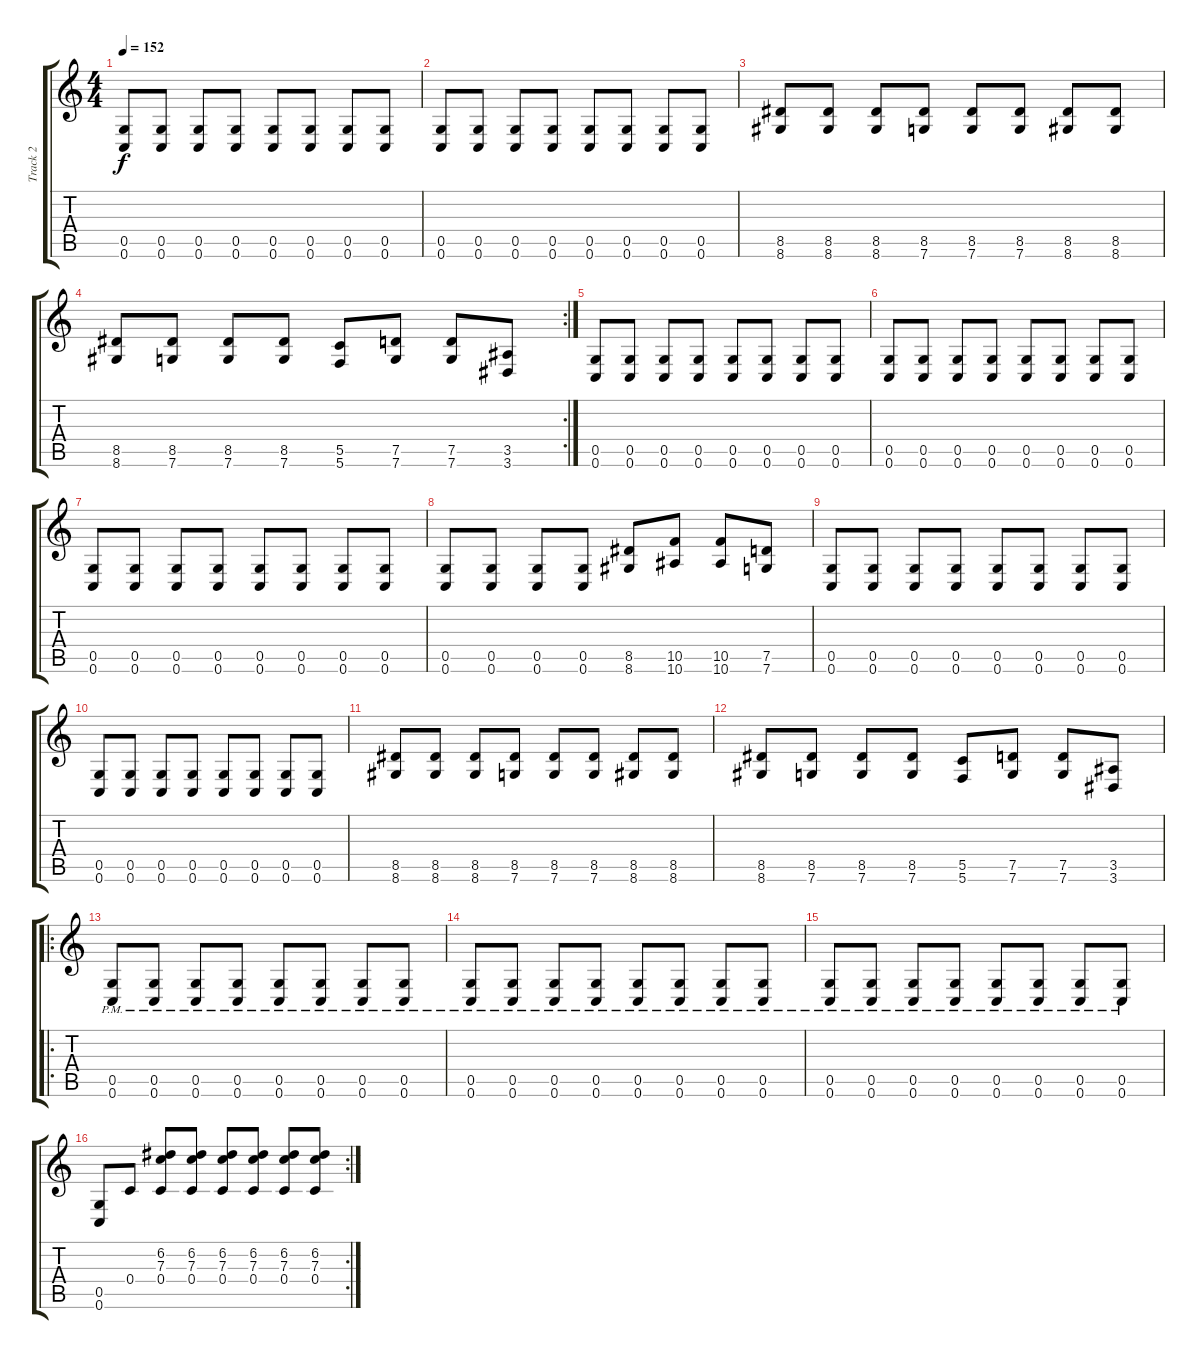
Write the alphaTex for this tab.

\track ("Track 2" "Track 2") {instrument distortionguitar}
\staff {score tabs}
\tuning (D4 A3 F3 C3 G2 C2) {hide}
\ts (4 4)
\tempo 152
\clef g2
\ks c
(0.5 0.6).8{dy f} (0.5 0.6).8 (0.5 0.6).8 (0.5 0.6).8 (0.5 0.6).8 (0.5 0.6).8 (0.5 0.6).8 (0.5 0.6).8 |
(0.5 0.6).8 (0.5 0.6).8 (0.5 0.6).8 (0.5 0.6).8 (0.5 0.6).8 (0.5 0.6).8 (0.5 0.6).8 (0.5 0.6).8 |
(8.5 8.6).8 (8.5 8.6).8 (8.5 8.6).8 (8.5 7.6).8 (8.5 7.6).8 (8.5 7.6).8 (8.5 8.6).8 (8.5 8.6).8 |
\rc 2
(8.5 8.6).8 (8.5 7.6).8 (8.5 7.6).8 (8.5 7.6).8 (5.5 5.6).8 (7.5 7.6).8 (7.5 7.6).8 (3.5 3.6).8 |
(0.5 0.6).8 (0.5 0.6).8 (0.5 0.6).8 (0.5 0.6).8 (0.5 0.6).8 (0.5 0.6).8 (0.5 0.6).8 (0.5 0.6).8 |
(0.5 0.6).8 (0.5 0.6).8 (0.5 0.6).8 (0.5 0.6).8 (0.5 0.6).8 (0.5 0.6).8 (0.5 0.6).8 (0.5 0.6).8 |
(0.5 0.6).8 (0.5 0.6).8 (0.5 0.6).8 (0.5 0.6).8 (0.5 0.6).8 (0.5 0.6).8 (0.5 0.6).8 (0.5 0.6).8 |
(0.5 0.6).8 (0.5 0.6).8 (0.5 0.6).8 (0.5 0.6).8 (8.5 8.6).8 (10.5 10.6).8 (10.5 10.6).8 (7.5 7.6).8 |
(0.5 0.6).8 (0.5 0.6).8 (0.5 0.6).8 (0.5 0.6).8 (0.5 0.6).8 (0.5 0.6).8 (0.5 0.6).8 (0.5 0.6).8 |
(0.5 0.6).8 (0.5 0.6).8 (0.5 0.6).8 (0.5 0.6).8 (0.5 0.6).8 (0.5 0.6).8 (0.5 0.6).8 (0.5 0.6).8 |
(8.5 8.6).8 (8.5 8.6).8 (8.5 8.6).8 (8.5 7.6).8 (8.5 7.6).8 (8.5 7.6).8 (8.5 8.6).8 (8.5 8.6).8 |
(8.5 8.6).8 (8.5 7.6).8 (8.5 7.6).8 (8.5 7.6).8 (5.5 5.6).8 (7.5 7.6).8 (7.5 7.6).8 (3.5 3.6).8 |
\ro
(0.5{pm} 0.6{pm}).8 (0.5{pm} 0.6{pm}).8 (0.5{pm} 0.6{pm}).8 (0.5{pm} 0.6{pm}).8 (0.5{pm} 0.6{pm}).8 (0.5{pm} 0.6{pm}).8 (0.5{pm} 0.6{pm}).8 (0.5{pm} 0.6{pm}).8 |
(0.5{pm} 0.6{pm}).8 (0.5{pm} 0.6{pm}).8 (0.5{pm} 0.6{pm}).8 (0.5{pm} 0.6{pm}).8 (0.5{pm} 0.6{pm}).8 (0.5{pm} 0.6{pm}).8 (0.5{pm} 0.6{pm}).8 (0.5{pm} 0.6{pm}).8 |
(0.5{pm} 0.6{pm}).8 (0.5{pm} 0.6{pm}).8 (0.5{pm} 0.6{pm}).8 (0.5{pm} 0.6{pm}).8 (0.5{pm} 0.6{pm}).8 (0.5{pm} 0.6{pm}).8 (0.5{pm} 0.6{pm}).8 (0.5{pm} 0.6{pm}).8 |
\rc 2
(0.5 0.6).8 0.4.8 (6.2 7.3 0.4).8 (6.2 7.3 0.4).8 (6.2 7.3 0.4).8 (6.2 7.3 0.4).8 (6.2 7.3 0.4).8 (6.2 7.3 0.4).8
